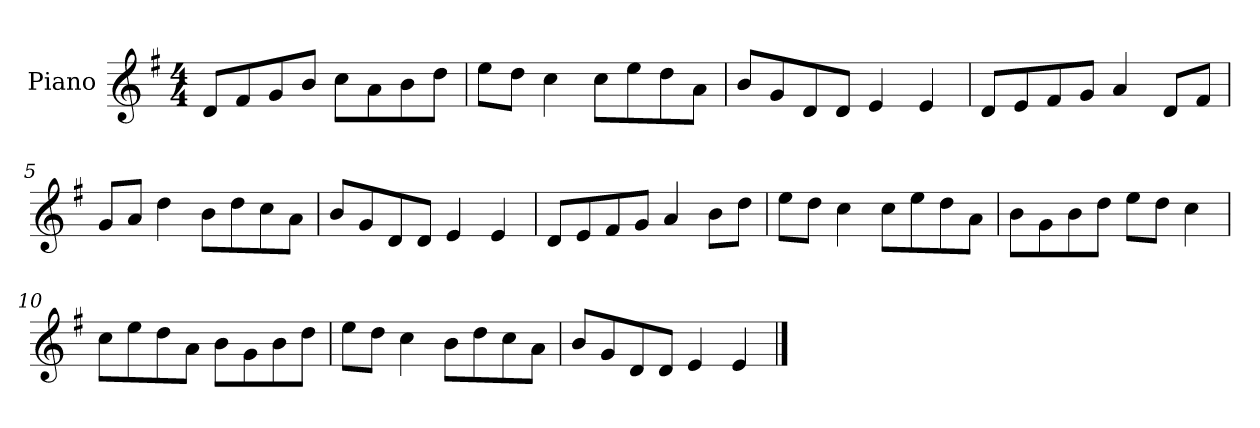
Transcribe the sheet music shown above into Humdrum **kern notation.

**kern
*part1
*staff1
*I"Piano
*I'P-no
*clefG2
*k[f#]
*M4/4
*MM90
=1
8d/L
8f#/
8g/
8b/J
8cc\L
8a\
8b\
8dd\J
=2
8ee\L
8dd\J
4cc\
8cc\L
8ee\
8dd\
8a\J
=3
8b/L
8g/
8d/
8d/J
4e/
4e/
=4
8d/L
8e/
8f#/
8g/J
4a/
8d/L
8f#/J
=5
8g/L
8a/J
4dd\
8b\L
8dd\
8cc\
8a\J
!!LO:LB:g=z
=6
8b/L
8g/
8d/
8d/J
4e/
4e/
=7
8d/L
8e/
8f#/
8g/J
4a/
8b\L
8dd\J
=8
8ee\L
8dd\J
4cc\
8cc\L
8ee\
8dd\
8a\J
=9
8b\L
8g\
8b\
8dd\J
8ee\L
8dd\J
4cc\
=10
8cc\L
8ee\
8dd\
8a\J
8b\L
8g\
8b\
8dd\J
=11
8ee\L
8dd\J
4cc\
8b\L
8dd\
8cc\
8a\J
!!LO:LB:g=z
=12
8b/L
8g/
8d/
8d/J
4e/
4e/
==
*-
